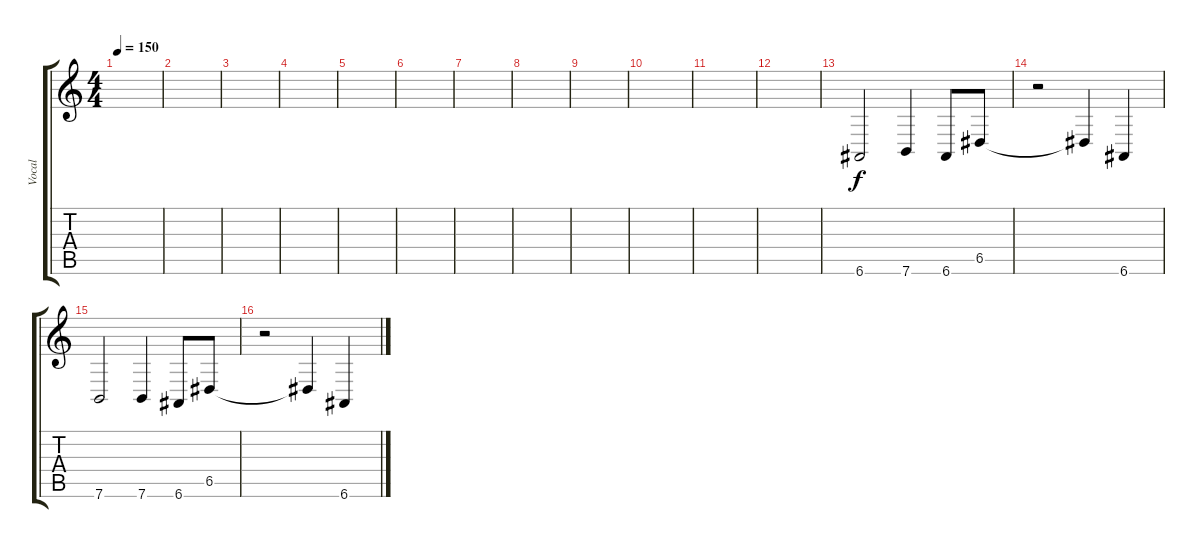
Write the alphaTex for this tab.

\track ("Vocal" "Vocal") {instrument altosax}
\staff {score tabs}
\tuning (E4 B3 G3 D3 A2 E2) {hide}
\ts (4 4)
\tempo 150
\clef g2
\ks c
|
|
|
|
|
|
|
|
|
|
|
|
6.6.2 7.6.4 6.6.8 6.5.8 |
r.2 6.5{t}.4 6.6.4 |
7.6.2 7.6.4 6.6.8 6.5.8 |
r.2 6.5{t}.4 6.6.4
